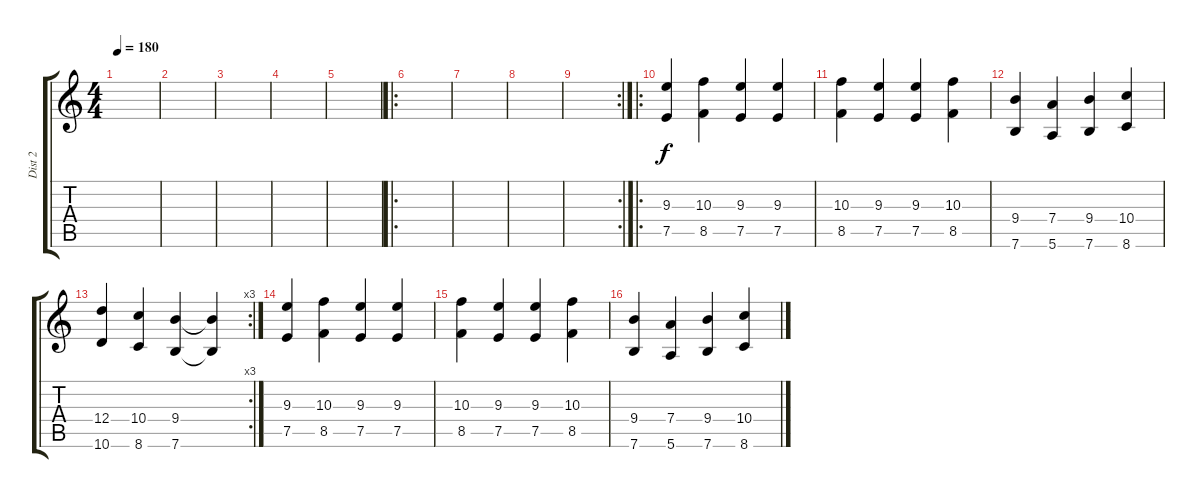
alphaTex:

\track ("Dist 2" "Dist 2") {instrument distortionguitar}
\staff {score tabs}
\tuning (E4 B3 G3 D3 A2 E2) {hide}
\ts (4 4)
\tempo 180
\clef g2
\ks c
|
|
|
|
|
\ro
|
|
|
\rc 2
|
\ro
(9.3 7.5).4 (10.3 8.5).4 (9.3 7.5).4 (9.3 7.5).4 |
(10.3 8.5).4 (9.3 7.5).4 (9.3 7.5).4 (10.3 8.5).4 |
(9.4 7.6).4 (7.4 5.6).4 (9.4 7.6).4 (10.4 8.6).4 |
\rc 3
(12.4 10.6).4 (10.4 8.6).4 (9.4 7.6).4 (9.4{t} 7.6{t}).4 |
(9.3 7.5).4 (10.3 8.5).4 (9.3 7.5).4 (9.3 7.5).4 |
(10.3 8.5).4 (9.3 7.5).4 (9.3 7.5).4 (10.3 8.5).4 |
(9.4 7.6).4 (7.4 5.6).4 (9.4 7.6).4 (10.4 8.6).4
